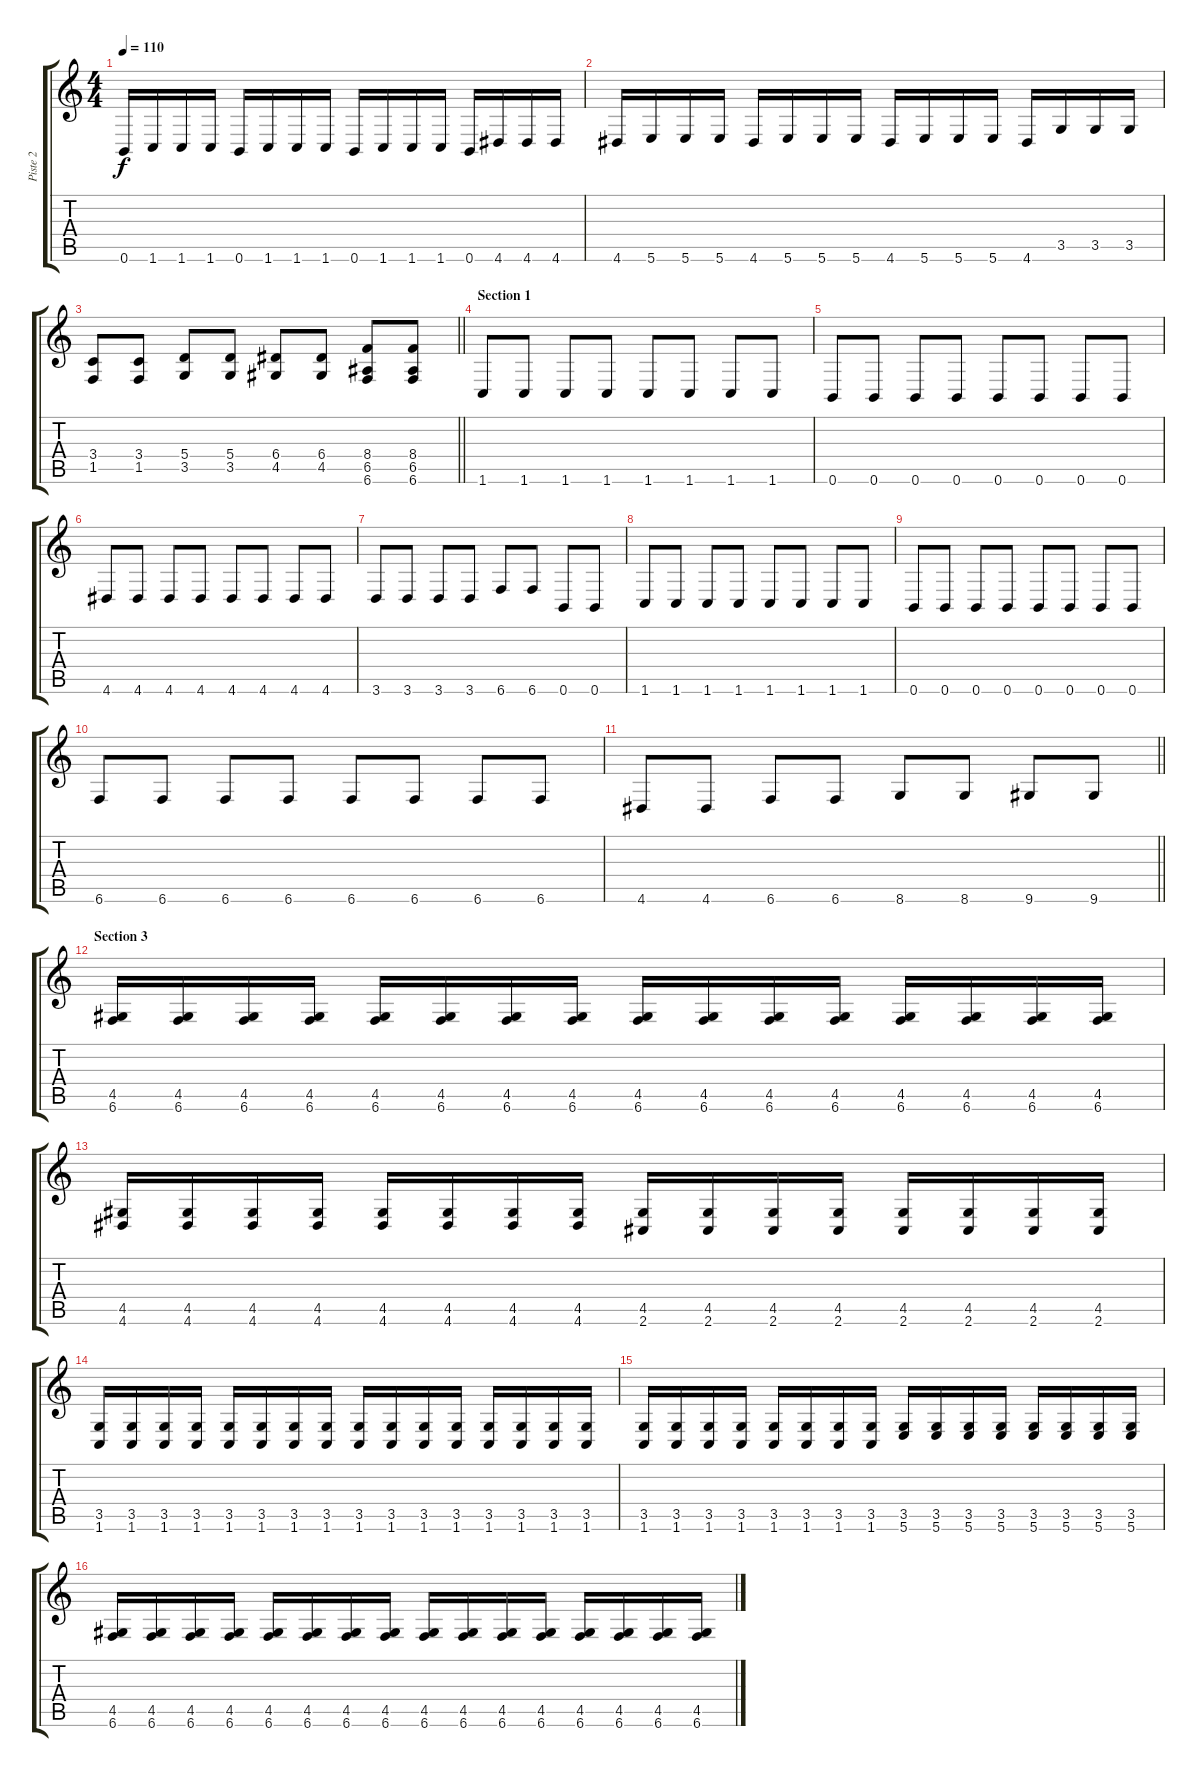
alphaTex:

\track ("Piste 2" "Piste 2") {instrument distortionguitar}
\staff {score tabs}
\tuning (B3 Gb3 D3 A2 E2 B1) {hide}
\ts (4 4)
\tempo 110
\clef g2
\ks c
0.6.16{dy f} 1.6.16 1.6.16 1.6.16 0.6.16 1.6.16 1.6.16 1.6.16 0.6.16 1.6.16 1.6.16 1.6.16 0.6.16 4.6.16 4.6.16 4.6.16 |
4.6.16 5.6.16 5.6.16 5.6.16 4.6.16 5.6.16 5.6.16 5.6.16 4.6.16 5.6.16 5.6.16 5.6.16 4.6.16 3.5.16 3.5.16 3.5.16 |
\barLineRight lightlight
(3.4 1.5).8 (3.4 1.5).8 (5.4 3.5).8 (5.4 3.5).8 (6.4 4.5).8 (6.4 4.5).8 (8.4 6.5 6.6).8 (8.4 6.5 6.6).8 |
\section ("" "Section 1")
1.6.8 1.6.8 1.6.8 1.6.8 1.6.8 1.6.8 1.6.8 1.6.8 |
0.6.8 0.6.8 0.6.8 0.6.8 0.6.8 0.6.8 0.6.8 0.6.8 |
4.6.8 4.6.8 4.6.8 4.6.8 4.6.8 4.6.8 4.6.8 4.6.8 |
3.6.8 3.6.8 3.6.8 3.6.8 6.6.8 6.6.8 0.6.8 0.6.8 |
1.6.8 1.6.8 1.6.8 1.6.8 1.6.8 1.6.8 1.6.8 1.6.8 |
0.6.8 0.6.8 0.6.8 0.6.8 0.6.8 0.6.8 0.6.8 0.6.8 |
6.6.8 6.6.8 6.6.8 6.6.8 6.6.8 6.6.8 6.6.8 6.6.8 |
\barLineRight lightlight
4.6.8 4.6.8 6.6.8 6.6.8 8.6.8 8.6.8 9.6.8 9.6.8 |
\section ("" "Section 3")
(4.5 6.6).16 (4.5 6.6).16 (4.5 6.6).16 (4.5 6.6).16 (4.5 6.6).16 (4.5 6.6).16 (4.5 6.6).16 (4.5 6.6).16 (4.5 6.6).16 (4.5 6.6).16 (4.5 6.6).16 (4.5 6.6).16 (4.5 6.6).16 (4.5 6.6).16 (4.5 6.6).16 (4.5 6.6).16 |
(4.5 4.6).16 (4.5 4.6).16 (4.5 4.6).16 (4.5 4.6).16 (4.5 4.6).16 (4.5 4.6).16 (4.5 4.6).16 (4.5 4.6).16 (4.5 2.6).16 (4.5 2.6).16 (4.5 2.6).16 (4.5 2.6).16 (4.5 2.6).16 (4.5 2.6).16 (4.5 2.6).16 (4.5 2.6).16 |
(3.5 1.6).16 (3.5 1.6).16 (3.5 1.6).16 (3.5 1.6).16 (3.5 1.6).16 (3.5 1.6).16 (3.5 1.6).16 (3.5 1.6).16 (3.5 1.6).16 (3.5 1.6).16 (3.5 1.6).16 (3.5 1.6).16 (3.5 1.6).16 (3.5 1.6).16 (3.5 1.6).16 (3.5 1.6).16 |
(3.5 1.6).16 (3.5 1.6).16 (3.5 1.6).16 (3.5 1.6).16 (3.5 1.6).16 (3.5 1.6).16 (3.5 1.6).16 (3.5 1.6).16 (3.5 5.6).16 (3.5 5.6).16 (3.5 5.6).16 (3.5 5.6).16 (3.5 5.6).16 (3.5 5.6).16 (3.5 5.6).16 (3.5 5.6).16 |
(4.5 6.6).16 (4.5 6.6).16 (4.5 6.6).16 (4.5 6.6).16 (4.5 6.6).16 (4.5 6.6).16 (4.5 6.6).16 (4.5 6.6).16 (4.5 6.6).16 (4.5 6.6).16 (4.5 6.6).16 (4.5 6.6).16 (4.5 6.6).16 (4.5 6.6).16 (4.5 6.6).16 (4.5 6.6).16
